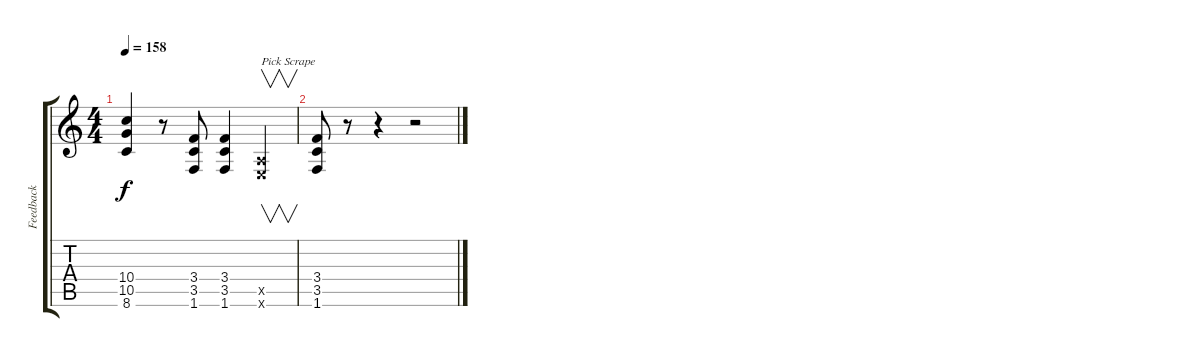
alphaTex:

\track ("Feedback" "Feedback") {instrument distortionguitar}
\staff {score tabs}
\tuning (E4 B3 G3 D3 A2 E2) {hide}
\ts (4 4)
\tempo 158
\clef g2
\ks c
(10.4 10.5 8.6).4{dy f} r.8 (3.4 3.5 1.6).8 (3.4 3.5 1.6).4 (0.5{x} 0.6{x}).4{v txt "Pick Scrape" instrument guitarfretnoise} |
(3.4 3.5 1.6).8{instrument distortionguitar} r.8 r.4 r.2
